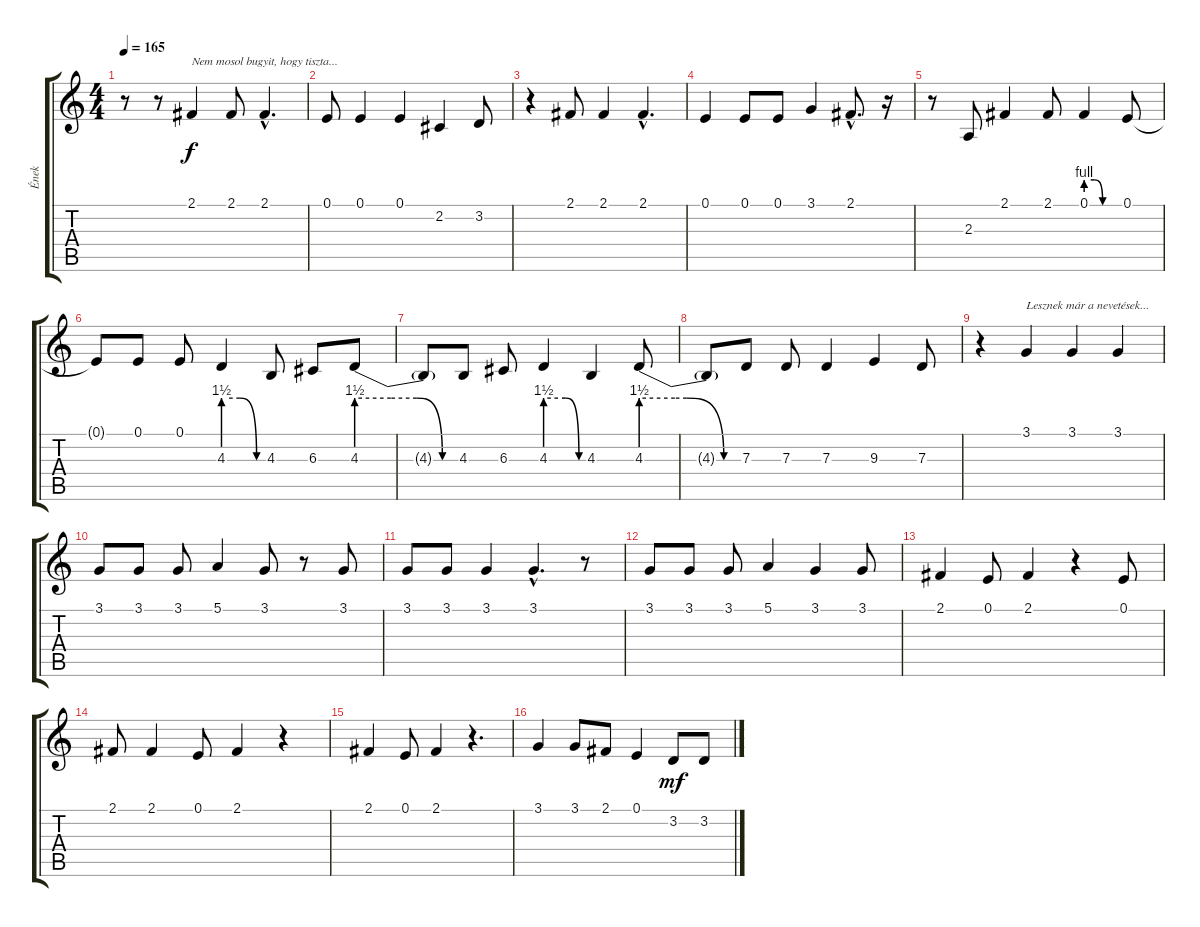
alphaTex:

\track ("Ének" "Ének") {instrument lead2sawtooth}
\staff {score tabs}
\tuning (E4 B3 G3 D3 A2 E2) {hide}
\ts (4 4)
\tempo 165
\clef g2
\ks c
r.8{dy f} r.8 2.1.4{txt "Nem mosol bugyit, hogy tiszta..."} 2.1.8 2.1{hac}.4{d} |
0.1.8 0.1.4 0.1.4 2.2.4 3.2.8 |
r.4 2.1.8 2.1.4 2.1{hac}.4{d} |
0.1.4 0.1.8 0.1.8 3.1.4 2.1{hac}.8{d} r.16 |
r.8 2.3.8 2.1.4 2.1.8 0.1{be (custom 0 4 15 4 30 0 60 0)}.4 0.1.8 |
0.1{t}.8 0.1.8 0.1.8 4.3{be (custom 0 6 25 6 50 0 60 0)}.4 4.3.8 6.3.8 4.3{be (custom 0 6 20 6 35 6 50 0 60 0)}.8 |
4.3{t}.8 4.3.8 6.3.8 4.3{be (custom 0 6 20 6 32 6 53 0 60 0)}.4 4.3.4 4.3{be (custom 0 6 20 6 27 6 49 0 54 0 60 0)}.8 |
4.3{t}.8 7.3.8 7.3.8 7.3.4 9.3.4 7.3.8 |
r.4 3.1.4{txt "Lesznek már a nevetések..."} 3.1.4 3.1.4 |
3.1.8 3.1.8 3.1.8 5.1.4 3.1.8 r.8 3.1.8 |
3.1.8 3.1.8 3.1.4 3.1{hac}.4{d} r.8 |
3.1.8 3.1.8 3.1.8 5.1.4 3.1.4 3.1.8 |
2.1.4 0.1.8 2.1.4 r.4 0.1.8 |
2.1.8 2.1.4 0.1.8 2.1.4 r.4 |
2.1.4 0.1.8 2.1.4 r.4{d} |
3.1.4 3.1.8 2.1.8 0.1.4 3.2.8{dy mf} 3.2.8
